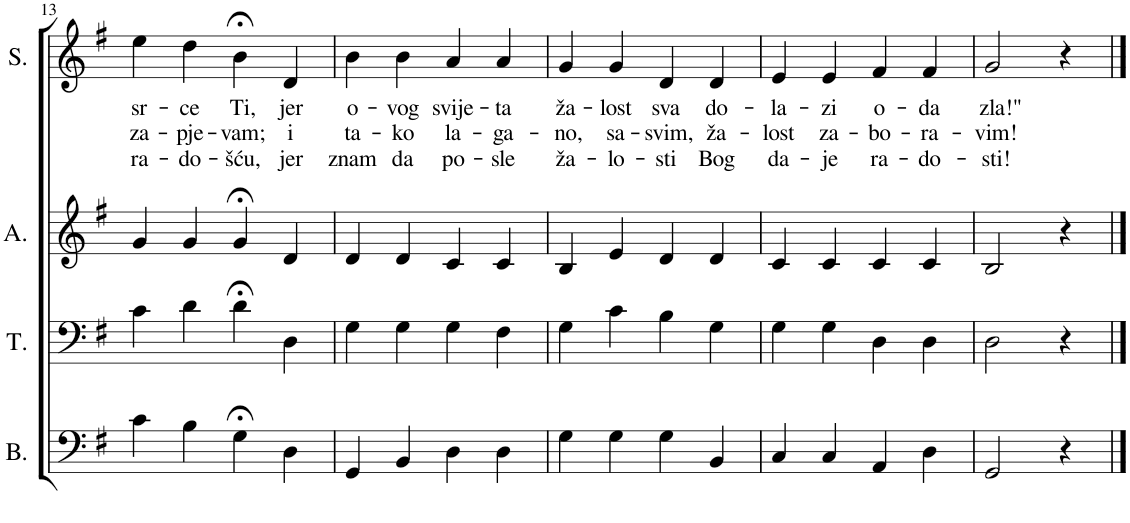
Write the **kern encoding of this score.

**kern	**kern	**kern	**kern	**text	**text	**text
*part4	*part3	*part2	*part1	*part1	*part1	*part1
*staff4	*staff3	*staff2	*staff1	*staff1	*staff1	*staff1
*I"Bass	*I"Tenor	*I"Alto	*I"Soprano	*	*	*
*I'B.	*I'T.	*I'A.	*I'S.	*	*	*
!!LO:PB:g=z
*clefF4	*clefF4	*clefG2	*clefG2	*	*	*
*k[f#]	*k[f#]	*k[f#]	*k[f#]	*	*	*
*M4/4	*M4/4	*M4/4	*M4/4	*	*	*
*met(c)	*met(c)	*met(c)	*met(c)	*	*	*
=13	=13	=13	=13	=13	=13	=13
!	!	!	!	!LO:LY:b	!LO:LY:b	!LO:LY:b
4c\	4c\	4g/	4ee\	sr-	za-	ra-
!	!	!	!	!LO:LY:b	!LO:LY:b	!LO:LY:b
4B\	4d\	4g/	4dd\	-ce	-pje-	-do-
!	!	!	!	!LO:LY:b	!LO:LY:b	!LO:LY:b
4G;<\	4d;<\	4g;</	4b;<\	Ti,	-vam;	-šću,
!	!	!	!	!LO:LY:b	!LO:LY:b	!LO:LY:b
4D\	4D\	4d/	4d/	jer	i	jer
=14	=14	=14	=14	=14	=14	=14
!	!	!	!	!LO:LY:b	!LO:LY:b	!LO:LY:b
4GG/	4G\	4d/	4b\	o-	ta-	znam
!	!	!	!	!LO:LY:b	!LO:LY:b	!LO:LY:b
4BB/	4G\	4d/	4b\	-vog	-ko	da
!	!	!	!	!LO:LY:b	!LO:LY:b	!LO:LY:b
4D\	4G\	4c/	4a/	svije-	la-	po-
!	!	!	!	!LO:LY:b	!LO:LY:b	!LO:LY:b
4D\	4F#\	4c/	4a/	-ta	-ga-	-sle
=15	=15	=15	=15	=15	=15	=15
!	!	!	!	!LO:LY:b	!LO:LY:b	!LO:LY:b
4G\	4G\	4B/	4g/	ža-	-no,	ža-
!	!	!	!	!LO:LY:b	!LO:LY:b	!LO:LY:b
4G\	4c\	4e/	4g/	-lost	sa-	-lo-
!	!	!	!	!LO:LY:b	!LO:LY:b	!LO:LY:b
4G\	4B\	4d/	4d/	sva	-svim,	-sti
!	!	!	!	!LO:LY:b	!LO:LY:b	!LO:LY:b
4BB/	4G\	4d/	4d/	do-	ža-	Bog
=16	=16	=16	=16	=16	=16	=16
!	!	!	!	!LO:LY:b	!LO:LY:b	!LO:LY:b
4C/	4G\	4c/	4e/	-la-	-lost	da-
!	!	!	!	!LO:LY:b	!LO:LY:b	!LO:LY:b
4C/	4G\	4c/	4e/	-zi	za-	-je
!	!	!	!	!LO:LY:b	!LO:LY:b	!LO:LY:b
4AA/	4D\	4c/	4f#/	o-	-bo-	ra-
!	!	!	!	!LO:LY:b	!LO:LY:b	!LO:LY:b
4D\	4D\	4c/	4f#/	-da	-ra-	-do-
=17	=17	=17	=17	=17	=17	=17
!	!	!	!	!LO:LY:b	!LO:LY:b	!LO:LY:b
2GG/	2D\	2B/	2g/	zla!"	-vim!	-sti!
4r	4r	4r	4r	.	.	.
==	==	==	==	==	==	==
*-	*-	*-	*-	*-	*-	*-
